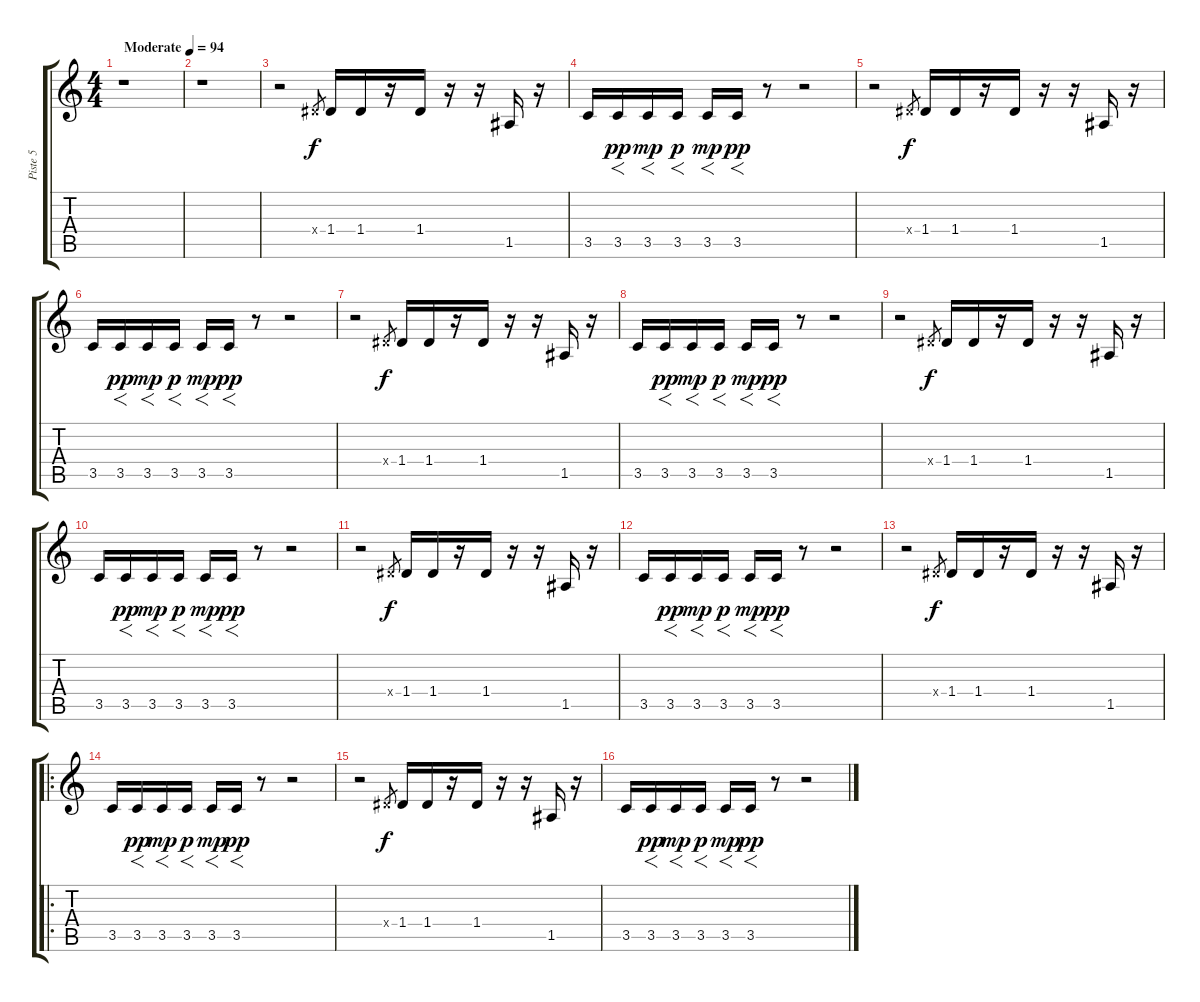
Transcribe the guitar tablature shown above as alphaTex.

\track ("Piste 5" "Piste 5") {instrument electricguitarmuted}
\staff {score tabs}
\tuning (E4 B3 G3 D3 A2 E2) {hide}
\ts (4 4)
\tempo (94 "Moderate")
\clef g2
\ks c
r.1{dy f instrument electricguitarmuted} |
r.1 |
r.2 1.4{x}.8{gr} 1.4.16 1.4.16 r.16 1.4.16 r.16 r.16 1.5.16 r.16 |
3.5.16 3.5.16{f dy pp} 3.5.16{f dy mp} 3.5.16{f dy p} 3.5.16{f dy mp} 3.5.16{f dy pp} r.8 r.2 |
r.2 1.4{x}.8{gr dy f} 1.4.16 1.4.16 r.16 1.4.16 r.16 r.16 1.5.16 r.16 |
3.5.16 3.5.16{f dy pp} 3.5.16{f dy mp} 3.5.16{f dy p} 3.5.16{f dy mp} 3.5.16{f dy pp} r.8 r.2 |
r.2 1.4{x}.8{gr dy f} 1.4.16 1.4.16 r.16 1.4.16 r.16 r.16 1.5.16 r.16 |
3.5.16 3.5.16{f dy pp} 3.5.16{f dy mp} 3.5.16{f dy p} 3.5.16{f dy mp} 3.5.16{f dy pp} r.8 r.2 |
r.2 1.4{x}.8{gr dy f} 1.4.16 1.4.16 r.16 1.4.16 r.16 r.16 1.5.16 r.16 |
3.5.16 3.5.16{f dy pp} 3.5.16{f dy mp} 3.5.16{f dy p} 3.5.16{f dy mp} 3.5.16{f dy pp} r.8 r.2 |
r.2 1.4{x}.8{gr dy f} 1.4.16 1.4.16 r.16 1.4.16 r.16 r.16 1.5.16 r.16 |
3.5.16 3.5.16{f dy pp} 3.5.16{f dy mp} 3.5.16{f dy p} 3.5.16{f dy mp} 3.5.16{f dy pp} r.8 r.2 |
r.2 1.4{x}.8{gr dy f} 1.4.16 1.4.16 r.16 1.4.16 r.16 r.16 1.5.16 r.16 |
\ro
3.5.16 3.5.16{f dy pp} 3.5.16{f dy mp} 3.5.16{f dy p} 3.5.16{f dy mp} 3.5.16{f dy pp} r.8 r.2 |
r.2 1.4{x}.8{gr dy f} 1.4.16 1.4.16 r.16 1.4.16 r.16 r.16 1.5.16 r.16 |
3.5.16 3.5.16{f dy pp} 3.5.16{f dy mp} 3.5.16{f dy p} 3.5.16{f dy mp} 3.5.16{f dy pp} r.8 r.2
